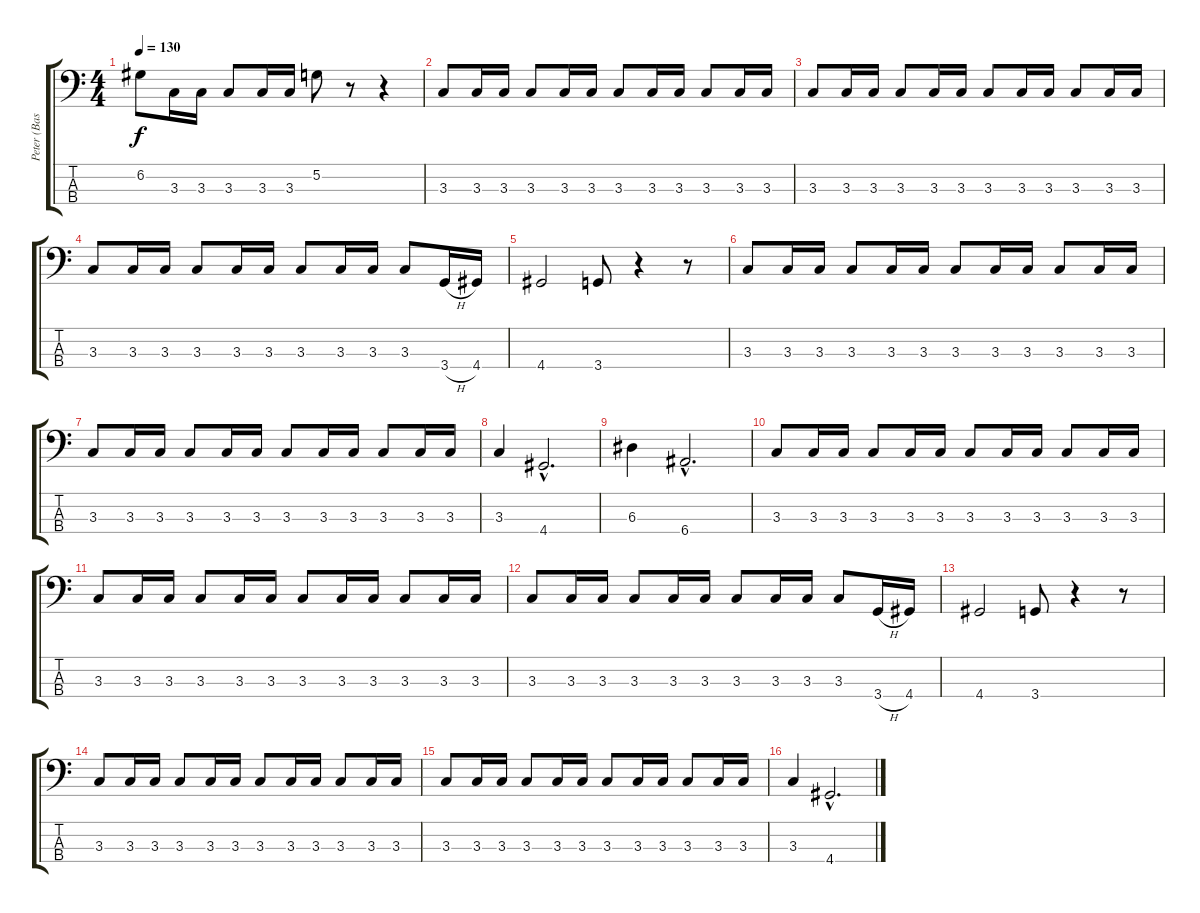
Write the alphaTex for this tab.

\track ("Peter (Bass)" "Peter (Bas") {instrument electricbassfinger}
\staff {score tabs}
\tuning (G2 D2 A1 E1) {hide}
\ts (4 4)
\tempo 130
\clef f4
\ks c
6.2.8{dy f} 3.3.16 3.3.16 3.3.8 3.3.16 3.3.16 5.2.8 r.8 r.4 |
3.3.8 3.3.16 3.3.16 3.3.8 3.3.16 3.3.16 3.3.8 3.3.16 3.3.16 3.3.8 3.3.16 3.3.16 |
3.3.8 3.3.16 3.3.16 3.3.8 3.3.16 3.3.16 3.3.8 3.3.16 3.3.16 3.3.8 3.3.16 3.3.16 |
3.3.8 3.3.16 3.3.16 3.3.8 3.3.16 3.3.16 3.3.8 3.3.16 3.3.16 3.3.8 3.4{h}.16 4.4.16 |
4.4.2 3.4.8 r.4 r.8 |
3.3.8 3.3.16 3.3.16 3.3.8 3.3.16 3.3.16 3.3.8 3.3.16 3.3.16 3.3.8 3.3.16 3.3.16 |
3.3.8 3.3.16 3.3.16 3.3.8 3.3.16 3.3.16 3.3.8 3.3.16 3.3.16 3.3.8 3.3.16 3.3.16 |
3.3.4 4.4{hac}.2{d} |
6.3.4 6.4{hac}.2{d} |
3.3.8 3.3.16 3.3.16 3.3.8 3.3.16 3.3.16 3.3.8 3.3.16 3.3.16 3.3.8 3.3.16 3.3.16 |
3.3.8 3.3.16 3.3.16 3.3.8 3.3.16 3.3.16 3.3.8 3.3.16 3.3.16 3.3.8 3.3.16 3.3.16 |
3.3.8 3.3.16 3.3.16 3.3.8 3.3.16 3.3.16 3.3.8 3.3.16 3.3.16 3.3.8 3.4{h}.16 4.4.16 |
4.4.2 3.4.8 r.4 r.8 |
3.3.8 3.3.16 3.3.16 3.3.8 3.3.16 3.3.16 3.3.8 3.3.16 3.3.16 3.3.8 3.3.16 3.3.16 |
3.3.8 3.3.16 3.3.16 3.3.8 3.3.16 3.3.16 3.3.8 3.3.16 3.3.16 3.3.8 3.3.16 3.3.16 |
3.3.4 4.4{hac}.2{d}
